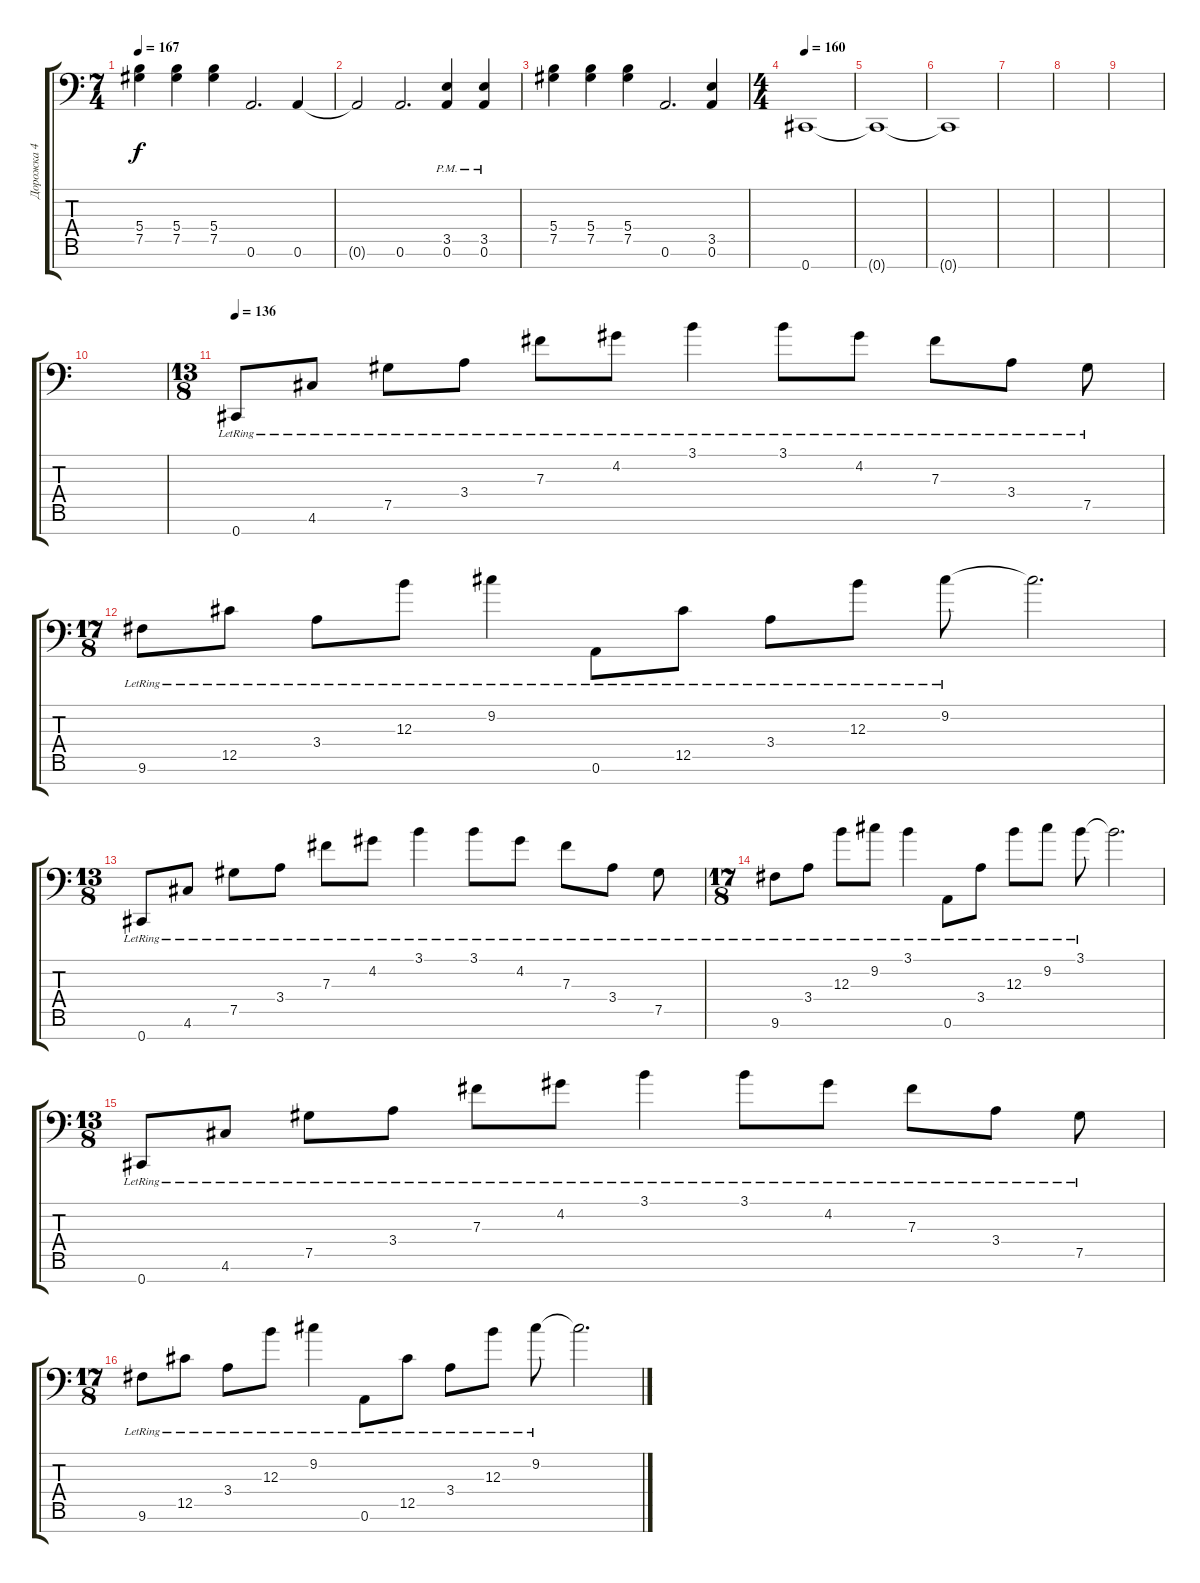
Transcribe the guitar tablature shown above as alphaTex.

\track ("Дорожка 4" "Дорожка 4") {instrument distortionguitar}
\staff {score tabs}
\tuning (Ab3 E3 B2 Gb2 Db2 A1 Db1) {hide}
\ts (7 4)
\tempo 167
\clef f4
\ks c
(5.4 7.5).4{dy f} (5.4 7.5).4 (5.4 7.5).4 0.6.2{d} 0.6.4 |
0.6{t}.2 0.6.2{d} (3.5{pm} 0.6{pm}).4 (3.5{pm} 0.6{pm}).4 |
(5.4 7.5).4 (5.4 7.5).4 (5.4 7.5).4 0.6.2{d} (3.5 0.6).4 |
\ts (4 4)
\tempo 160
0.7.1{volume 0} |
0.7{t}.1 |
0.7{t}.1 |
|
|
|
|
\ts (13 8)
\tempo 136
0.7{lr}.8{volume 15 instrument acousticguitarsteel} 4.6{lr}.8 7.5{lr}.8 3.4{lr}.8 7.3{lr}.8 4.2{lr}.8 3.1{lr}.4 3.1{lr}.8 4.2{lr}.8 7.3{lr}.8 3.4{lr}.8 7.5{lr}.8 |
\ts (17 8)
9.6{lr}.8 12.5{lr}.8 3.4{lr}.8 12.3{lr}.8 9.2{lr}.4 0.6{lr}.8 12.5{lr}.8 3.4{lr}.8 12.3{lr}.8 9.2{lr}.8 9.2{t}.2{d} |
\ts (13 8)
0.7{lr}.8 4.6{lr}.8 7.5{lr}.8 3.4{lr}.8 7.3{lr}.8 4.2{lr}.8 3.1{lr}.4 3.1{lr}.8 4.2{lr}.8 7.3{lr}.8 3.4{lr}.8 7.5{lr}.8 |
\ts (17 8)
9.6{lr}.8 3.4{lr}.8 12.3{lr}.8 9.2{lr}.8 3.1{lr}.4 0.6{lr}.8 3.4{lr}.8 12.3{lr}.8 9.2{lr}.8 3.1{lr}.8 3.1{t}.2{d} |
\ts (13 8)
0.7{lr}.8 4.6{lr}.8 7.5{lr}.8 3.4{lr}.8 7.3{lr}.8 4.2{lr}.8 3.1{lr}.4 3.1{lr}.8 4.2{lr}.8 7.3{lr}.8 3.4{lr}.8 7.5{lr}.8 |
\ts (17 8)
9.6{lr}.8 12.5{lr}.8 3.4{lr}.8 12.3{lr}.8 9.2{lr}.4 0.6{lr}.8 12.5{lr}.8 3.4{lr}.8 12.3{lr}.8 9.2{lr}.8 9.2{t}.2{d}
